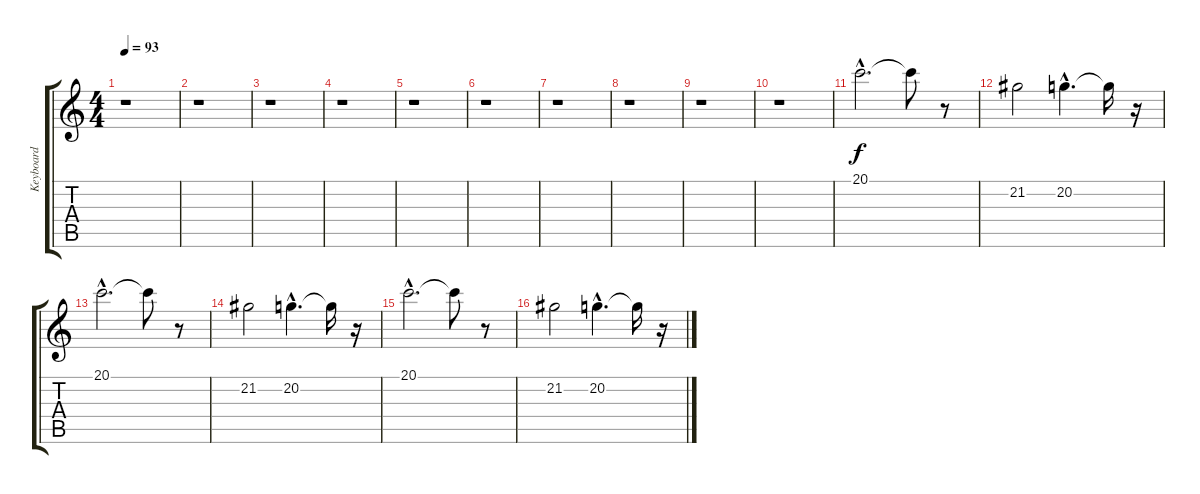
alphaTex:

\track ("Keyboard" "Keyboard") {instrument glockenspiel}
\staff {score tabs}
\tuning (E4 B3 G3 D3 A2 E2) {hide}
\ts (4 4)
\tempo 93
\clef g2
\ks c
r.1{dy f} |
r.1 |
r.1 |
r.1 |
r.1 |
r.1 |
r.1 |
r.1 |
r.1 |
r.1 |
20.1{hac}.2{d} 20.1{t}.8 r.8 |
21.2.2 20.2{hac}.4{d} 20.2{t}.16 r.16 |
20.1{hac}.2{d} 20.1{t}.8 r.8 |
21.2.2 20.2{hac}.4{d} 20.2{t}.16 r.16 |
20.1{hac}.2{d} 20.1{t}.8 r.8 |
21.2.2 20.2{hac}.4{d} 20.2{t}.16 r.16
